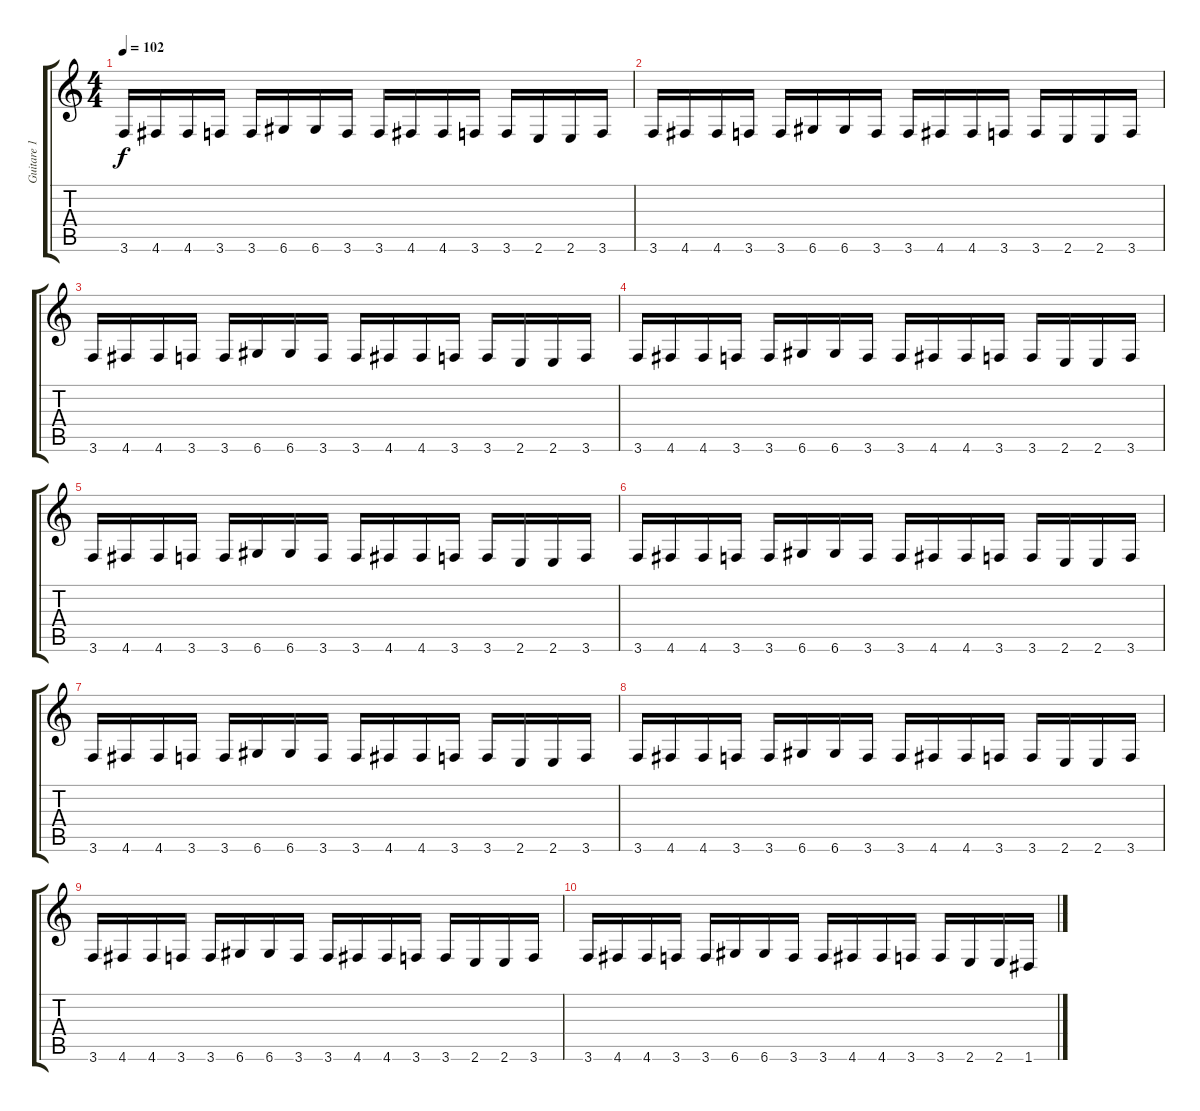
\track ("Guitare 1" "Guitare 1") {instrument distortionguitar}
\staff {score tabs}
\tuning (E4 B3 G3 D3 A2 D2) {hide}
\ts (4 4)
\tempo 102
\clef g2
\ks c
3.6.16{dy f} 4.6.16 4.6.16 3.6.16 3.6.16 6.6.16 6.6.16 3.6.16 3.6.16 4.6.16 4.6.16 3.6.16 3.6.16 2.6.16 2.6.16 3.6.16 |
3.6.16 4.6.16 4.6.16 3.6.16 3.6.16 6.6.16 6.6.16 3.6.16 3.6.16 4.6.16 4.6.16 3.6.16 3.6.16 2.6.16 2.6.16 3.6.16 |
3.6.16 4.6.16 4.6.16 3.6.16 3.6.16 6.6.16 6.6.16 3.6.16 3.6.16 4.6.16 4.6.16 3.6.16 3.6.16 2.6.16 2.6.16 3.6.16 |
3.6.16 4.6.16 4.6.16 3.6.16 3.6.16 6.6.16 6.6.16 3.6.16 3.6.16 4.6.16 4.6.16 3.6.16 3.6.16 2.6.16 2.6.16 3.6.16 |
3.6.16 4.6.16 4.6.16 3.6.16 3.6.16 6.6.16 6.6.16 3.6.16 3.6.16 4.6.16 4.6.16 3.6.16 3.6.16 2.6.16 2.6.16 3.6.16 |
3.6.16 4.6.16 4.6.16 3.6.16 3.6.16 6.6.16 6.6.16 3.6.16 3.6.16 4.6.16 4.6.16 3.6.16 3.6.16 2.6.16 2.6.16 3.6.16 |
3.6.16 4.6.16 4.6.16 3.6.16 3.6.16 6.6.16 6.6.16 3.6.16 3.6.16 4.6.16 4.6.16 3.6.16 3.6.16 2.6.16 2.6.16 3.6.16 |
3.6.16 4.6.16 4.6.16 3.6.16 3.6.16 6.6.16 6.6.16 3.6.16 3.6.16 4.6.16 4.6.16 3.6.16 3.6.16 2.6.16 2.6.16 3.6.16 |
3.6.16 4.6.16 4.6.16 3.6.16 3.6.16 6.6.16 6.6.16 3.6.16 3.6.16 4.6.16 4.6.16 3.6.16 3.6.16 2.6.16 2.6.16 3.6.16 |
3.6.16 4.6.16 4.6.16 3.6.16 3.6.16 6.6.16 6.6.16 3.6.16 3.6.16 4.6.16 4.6.16 3.6.16 3.6.16 2.6.16 2.6.16 1.6.16
